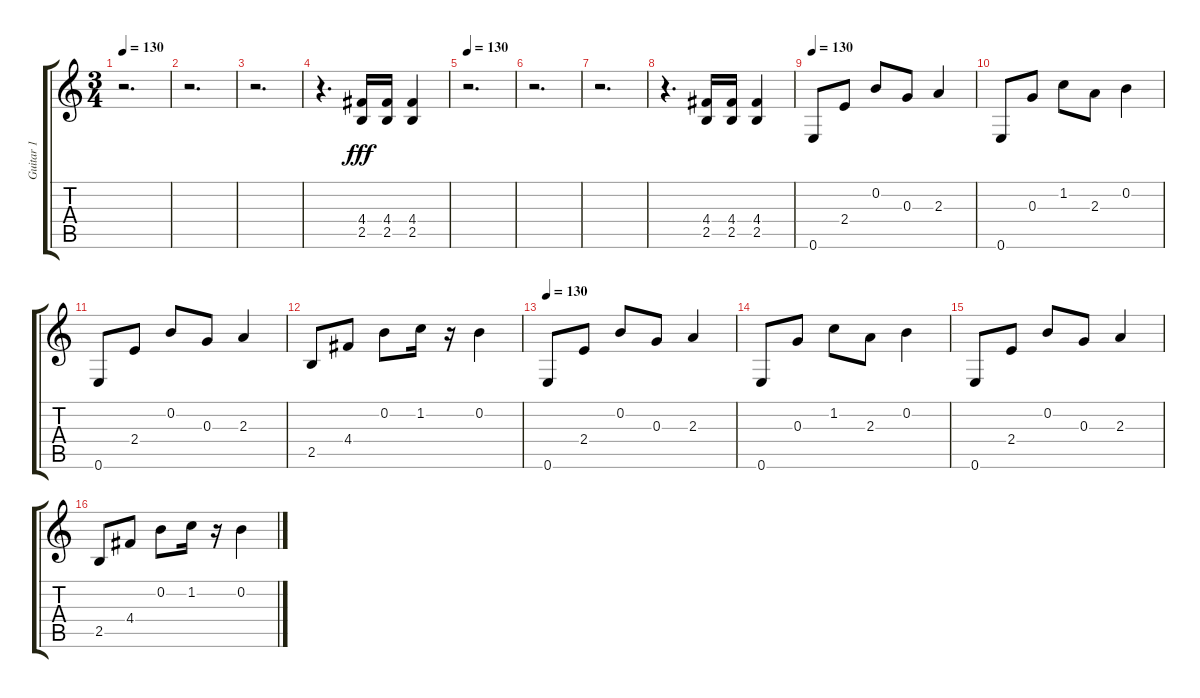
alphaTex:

\track ("Guitar 1" "Guitar 1") {instrument distortionguitar}
\staff {score tabs}
\tuning (E4 B3 G3 D3 A2 E2) {hide}
\ts (3 4)
\tempo 130
\clef g2
\ks c
r.2{d dy fff instrument distortionguitar} |
r.2{d} |
r.2{d} |
r.4{d} (4.4 2.5).16 (4.4 2.5).16 (4.4 2.5).4 |
\tempo 130
r.2{d} |
r.2{d} |
r.2{d} |
r.4{d} (4.4 2.5).16 (4.4 2.5).16 (4.4 2.5).4 |
\tempo 130
0.6.8 2.4.8 0.2.8 0.3.8 2.3.4 |
0.6.8 0.3.8 1.2.8 2.3.8 0.2.4 |
0.6.8 2.4.8 0.2.8 0.3.8 2.3.4 |
2.5.8 4.4.8 0.2.8 1.2.16 r.16 0.2.4 |
\tempo 130
0.6.8 2.4.8 0.2.8 0.3.8 2.3.4 |
0.6.8 0.3.8 1.2.8 2.3.8 0.2.4 |
0.6.8 2.4.8 0.2.8 0.3.8 2.3.4 |
2.5.8 4.4.8 0.2.8 1.2.16 r.16 0.2.4
